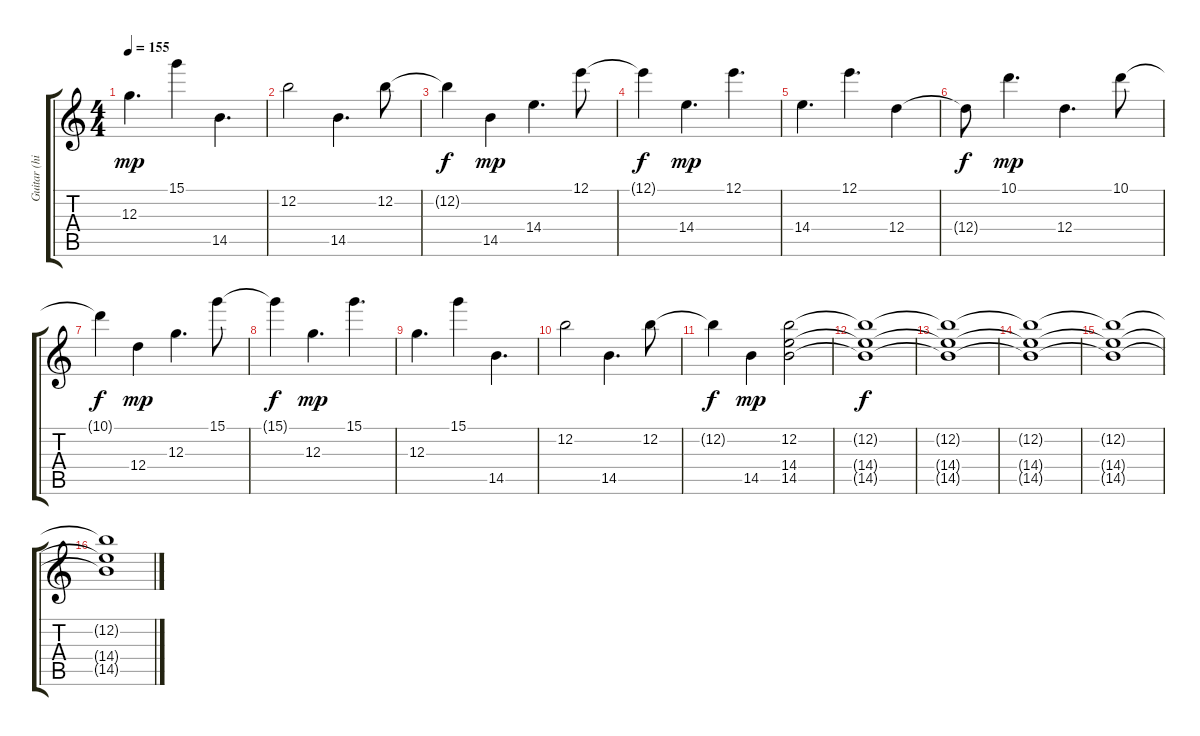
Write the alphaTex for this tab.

\track ("Guitar (high notes are tapped with right" "Guitar (hi") {instrument electricguitarjazz}
\staff {score tabs}
\tuning (E4 B3 G3 D3 A2 E2) {hide}
\ts (4 4)
\tempo 155
\clef g2
\ks c
12.3.4{d dy mp} 15.1.4 14.5.4{d} |
12.2.2 14.5.4{d} 12.2.8 |
12.2{t}.4{dy f} 14.5.4{dy mp} 14.4.4{d} 12.1.8 |
12.1{t}.4{dy f} 14.4.4{d dy mp} 12.1.4{d} |
14.4.4{d} 12.1.4{d} 12.4.4 |
12.4{t}.8{dy f} 10.1.4{d dy mp} 12.4.4{d} 10.1.8 |
10.1{t}.4{dy f} 12.4.4{dy mp} 12.3.4{d} 15.1.8 |
15.1{t}.4{dy f} 12.3.4{d dy mp} 15.1.4{d} |
12.3.4{d} 15.1.4 14.5.4{d} |
12.2.2 14.5.4{d} 12.2.8 |
12.2{t}.4{dy f} 14.5.4{dy mp} (12.2 14.4 14.5).2 |
(12.2{t} 14.4{t} 14.5{t}).1{dy f} |
(12.2{t} 14.4{t} 14.5{t}).1 |
(12.2{t} 14.4{t} 14.5{t}).1 |
(12.2{t} 14.4{t} 14.5{t}).1 |
(12.2{t} 14.4{t} 14.5{t}).1
